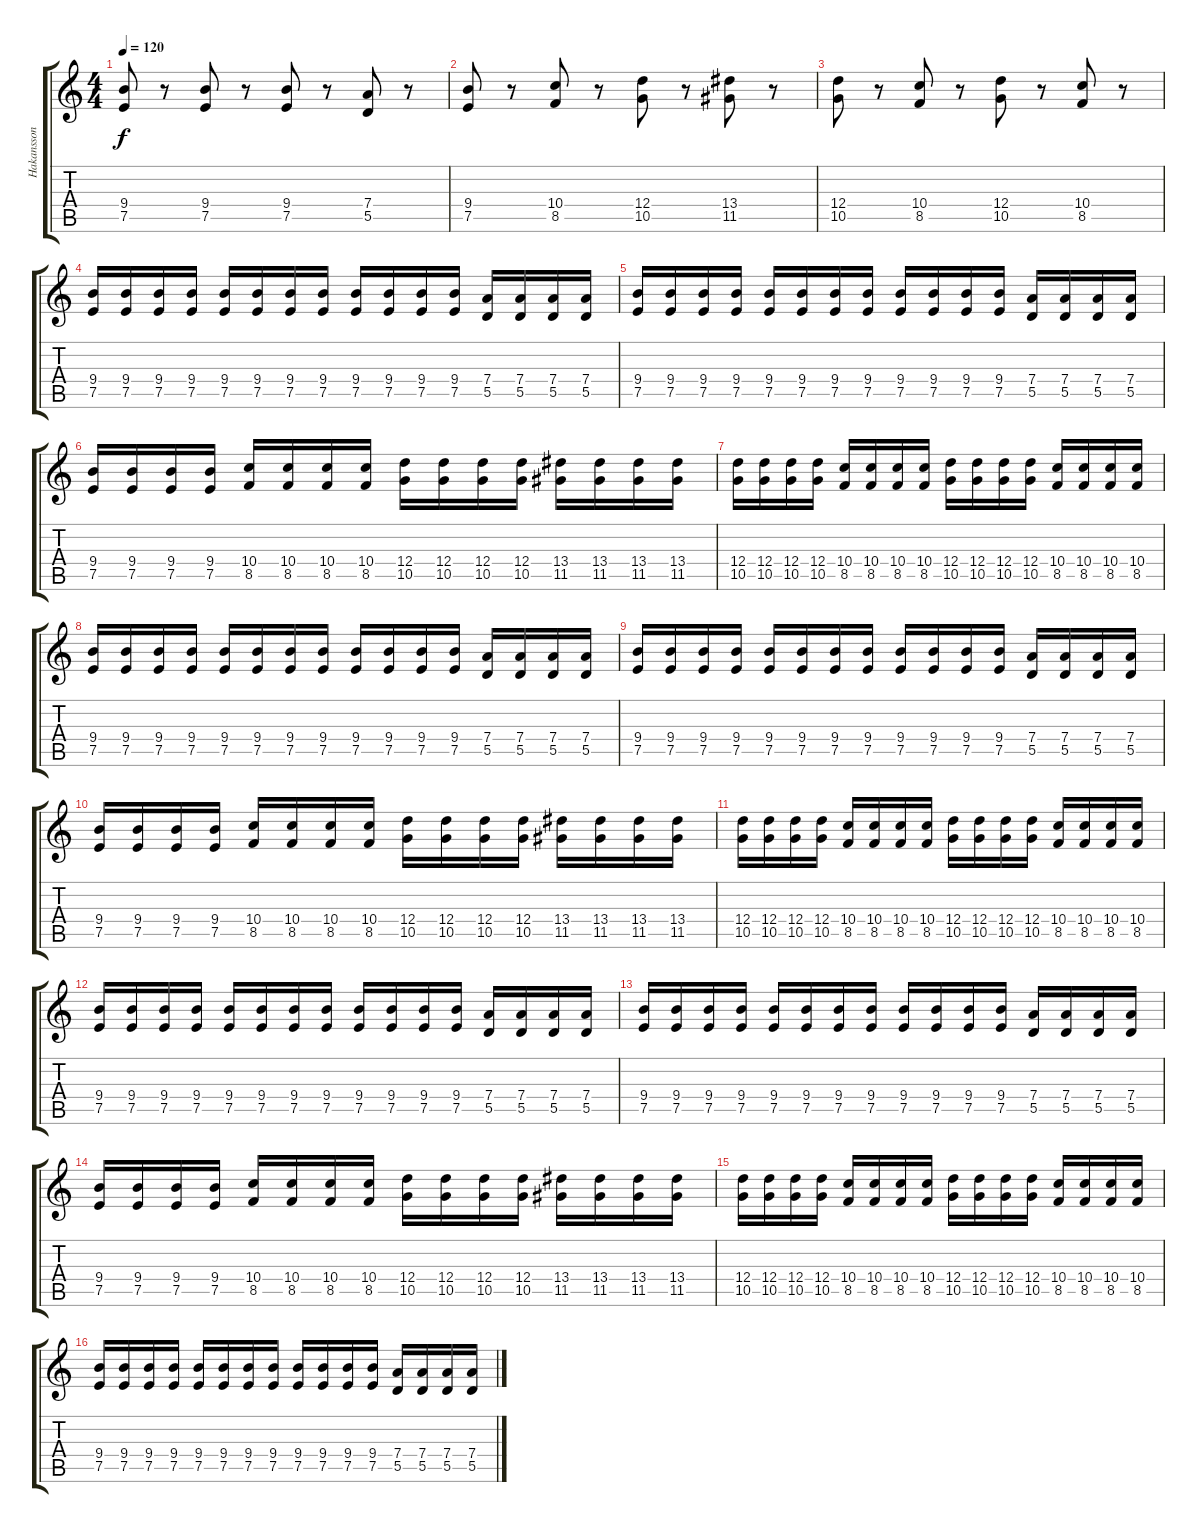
\track ("Hakansson" "Hakansson") {instrument distortionguitar}
\staff {score tabs}
\tuning (E4 B3 G3 D3 A2 E2) {hide}
\ts (4 4)
\tempo 120
\clef g2
\ks c
(9.4 7.5).8{dy f} r.8 (9.4 7.5).8 r.8 (9.4 7.5).8 r.8 (7.4 5.5).8 r.8 |
(9.4 7.5).8 r.8 (10.4 8.5).8 r.8 (12.4 10.5).8 r.8 (13.4 11.5).8 r.8 |
(12.4 10.5).8 r.8 (10.4 8.5).8 r.8 (12.4 10.5).8 r.8 (10.4 8.5).8 r.8 |
(9.4 7.5).16 (9.4 7.5).16 (9.4 7.5).16 (9.4 7.5).16 (9.4 7.5).16 (9.4 7.5).16 (9.4 7.5).16 (9.4 7.5).16 (9.4 7.5).16 (9.4 7.5).16 (9.4 7.5).16 (9.4 7.5).16 (7.4 5.5).16 (7.4 5.5).16 (7.4 5.5).16 (7.4 5.5).16 |
(9.4 7.5).16 (9.4 7.5).16 (9.4 7.5).16 (9.4 7.5).16 (9.4 7.5).16 (9.4 7.5).16 (9.4 7.5).16 (9.4 7.5).16 (9.4 7.5).16 (9.4 7.5).16 (9.4 7.5).16 (9.4 7.5).16 (7.4 5.5).16 (7.4 5.5).16 (7.4 5.5).16 (7.4 5.5).16 |
(9.4 7.5).16 (9.4 7.5).16 (9.4 7.5).16 (9.4 7.5).16 (10.4 8.5).16 (10.4 8.5).16 (10.4 8.5).16 (10.4 8.5).16 (12.4 10.5).16 (12.4 10.5).16 (12.4 10.5).16 (12.4 10.5).16 (13.4 11.5).16 (13.4 11.5).16 (13.4 11.5).16 (13.4 11.5).16 |
(12.4 10.5).16 (12.4 10.5).16 (12.4 10.5).16 (12.4 10.5).16 (10.4 8.5).16 (10.4 8.5).16 (10.4 8.5).16 (10.4 8.5).16 (12.4 10.5).16 (12.4 10.5).16 (12.4 10.5).16 (12.4 10.5).16 (10.4 8.5).16 (10.4 8.5).16 (10.4 8.5).16 (10.4 8.5).16 |
(9.4 7.5).16 (9.4 7.5).16 (9.4 7.5).16 (9.4 7.5).16 (9.4 7.5).16 (9.4 7.5).16 (9.4 7.5).16 (9.4 7.5).16 (9.4 7.5).16 (9.4 7.5).16 (9.4 7.5).16 (9.4 7.5).16 (7.4 5.5).16 (7.4 5.5).16 (7.4 5.5).16 (7.4 5.5).16 |
(9.4 7.5).16 (9.4 7.5).16 (9.4 7.5).16 (9.4 7.5).16 (9.4 7.5).16 (9.4 7.5).16 (9.4 7.5).16 (9.4 7.5).16 (9.4 7.5).16 (9.4 7.5).16 (9.4 7.5).16 (9.4 7.5).16 (7.4 5.5).16 (7.4 5.5).16 (7.4 5.5).16 (7.4 5.5).16 |
(9.4 7.5).16 (9.4 7.5).16 (9.4 7.5).16 (9.4 7.5).16 (10.4 8.5).16 (10.4 8.5).16 (10.4 8.5).16 (10.4 8.5).16 (12.4 10.5).16 (12.4 10.5).16 (12.4 10.5).16 (12.4 10.5).16 (13.4 11.5).16 (13.4 11.5).16 (13.4 11.5).16 (13.4 11.5).16 |
(12.4 10.5).16 (12.4 10.5).16 (12.4 10.5).16 (12.4 10.5).16 (10.4 8.5).16 (10.4 8.5).16 (10.4 8.5).16 (10.4 8.5).16 (12.4 10.5).16 (12.4 10.5).16 (12.4 10.5).16 (12.4 10.5).16 (10.4 8.5).16 (10.4 8.5).16 (10.4 8.5).16 (10.4 8.5).16 |
(9.4 7.5).16 (9.4 7.5).16 (9.4 7.5).16 (9.4 7.5).16 (9.4 7.5).16 (9.4 7.5).16 (9.4 7.5).16 (9.4 7.5).16 (9.4 7.5).16 (9.4 7.5).16 (9.4 7.5).16 (9.4 7.5).16 (7.4 5.5).16 (7.4 5.5).16 (7.4 5.5).16 (7.4 5.5).16 |
(9.4 7.5).16 (9.4 7.5).16 (9.4 7.5).16 (9.4 7.5).16 (9.4 7.5).16 (9.4 7.5).16 (9.4 7.5).16 (9.4 7.5).16 (9.4 7.5).16 (9.4 7.5).16 (9.4 7.5).16 (9.4 7.5).16 (7.4 5.5).16 (7.4 5.5).16 (7.4 5.5).16 (7.4 5.5).16 |
(9.4 7.5).16 (9.4 7.5).16 (9.4 7.5).16 (9.4 7.5).16 (10.4 8.5).16 (10.4 8.5).16 (10.4 8.5).16 (10.4 8.5).16 (12.4 10.5).16 (12.4 10.5).16 (12.4 10.5).16 (12.4 10.5).16 (13.4 11.5).16 (13.4 11.5).16 (13.4 11.5).16 (13.4 11.5).16 |
(12.4 10.5).16 (12.4 10.5).16 (12.4 10.5).16 (12.4 10.5).16 (10.4 8.5).16 (10.4 8.5).16 (10.4 8.5).16 (10.4 8.5).16 (12.4 10.5).16 (12.4 10.5).16 (12.4 10.5).16 (12.4 10.5).16 (10.4 8.5).16 (10.4 8.5).16 (10.4 8.5).16 (10.4 8.5).16 |
(9.4 7.5).16 (9.4 7.5).16 (9.4 7.5).16 (9.4 7.5).16 (9.4 7.5).16 (9.4 7.5).16 (9.4 7.5).16 (9.4 7.5).16 (9.4 7.5).16 (9.4 7.5).16 (9.4 7.5).16 (9.4 7.5).16 (7.4 5.5).16 (7.4 5.5).16 (7.4 5.5).16 (7.4 5.5).16
